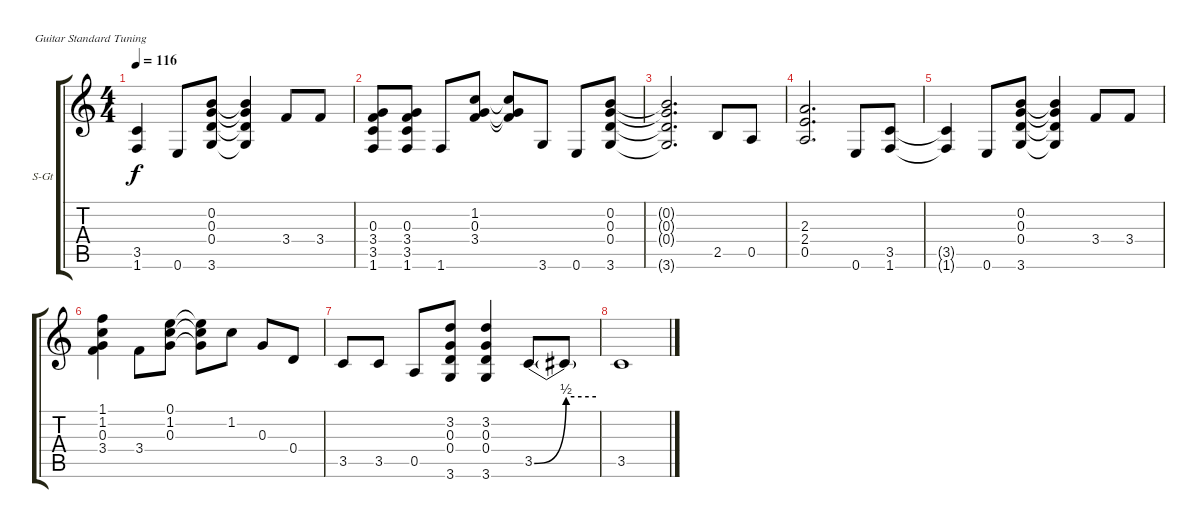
\bracketExtendMode groupsimilarinstruments
\firstSystemTrackNameOrientation horizontal
\otherSystemsTrackNameOrientation horizontal
\track ("Clean L - PAN" "S-Gt") {instrument acousticguitarsteel}
\staff {score tabs}
\tuning (E4 B3 G3 D3 A2 E2)
\ts (4 4)
\tempo 116
\clef g2
\ks c
(3.5{t} 1.6{t}).4{dy f} 0.6.8 (0.2 0.3 0.4 3.6).8 (0.2{t} 0.3{t} 0.4{t} 3.6{t}).4 3.4.8 3.4.8 |
(0.3 3.4 3.5 1.6).8 (0.3 3.4 3.5 1.6).8 1.6.8 (1.2 0.3 3.4).8 (1.2{t} 0.3{t} 3.4{t}).8 3.6.8 0.6.8 (0.2 0.3 0.4 3.6).8 |
(0.2{t} 0.3{t} 0.4{t} 3.6{t}).2{d} 2.5.8 0.5.8 |
(2.3 2.4 0.5).2{d} 0.6.8 (3.5 1.6).8 |
(3.5{t} 1.6{t}).4 0.6.8 (0.2 0.3 0.4 3.6).8 (0.2{t} 0.3{t} 0.4{t} 3.6{t}).4 3.4.8 3.4.8 |
(1.1 1.2 0.3 3.4).4 3.4.8 (0.1 1.2 0.3).8 (0.1{t} 1.2{t} 0.3{t}).8 1.2.8 0.3.8 0.4.8 |
3.5.8 3.5.8 0.5.8 (3.2 0.3 0.4 3.6).8 (3.2 0.3 0.4 3.6).4 3.5{be (bend 0 0 60 2)}.8 3.5{be (hold 0 2 60 2) t}.8 |
3.5.1
